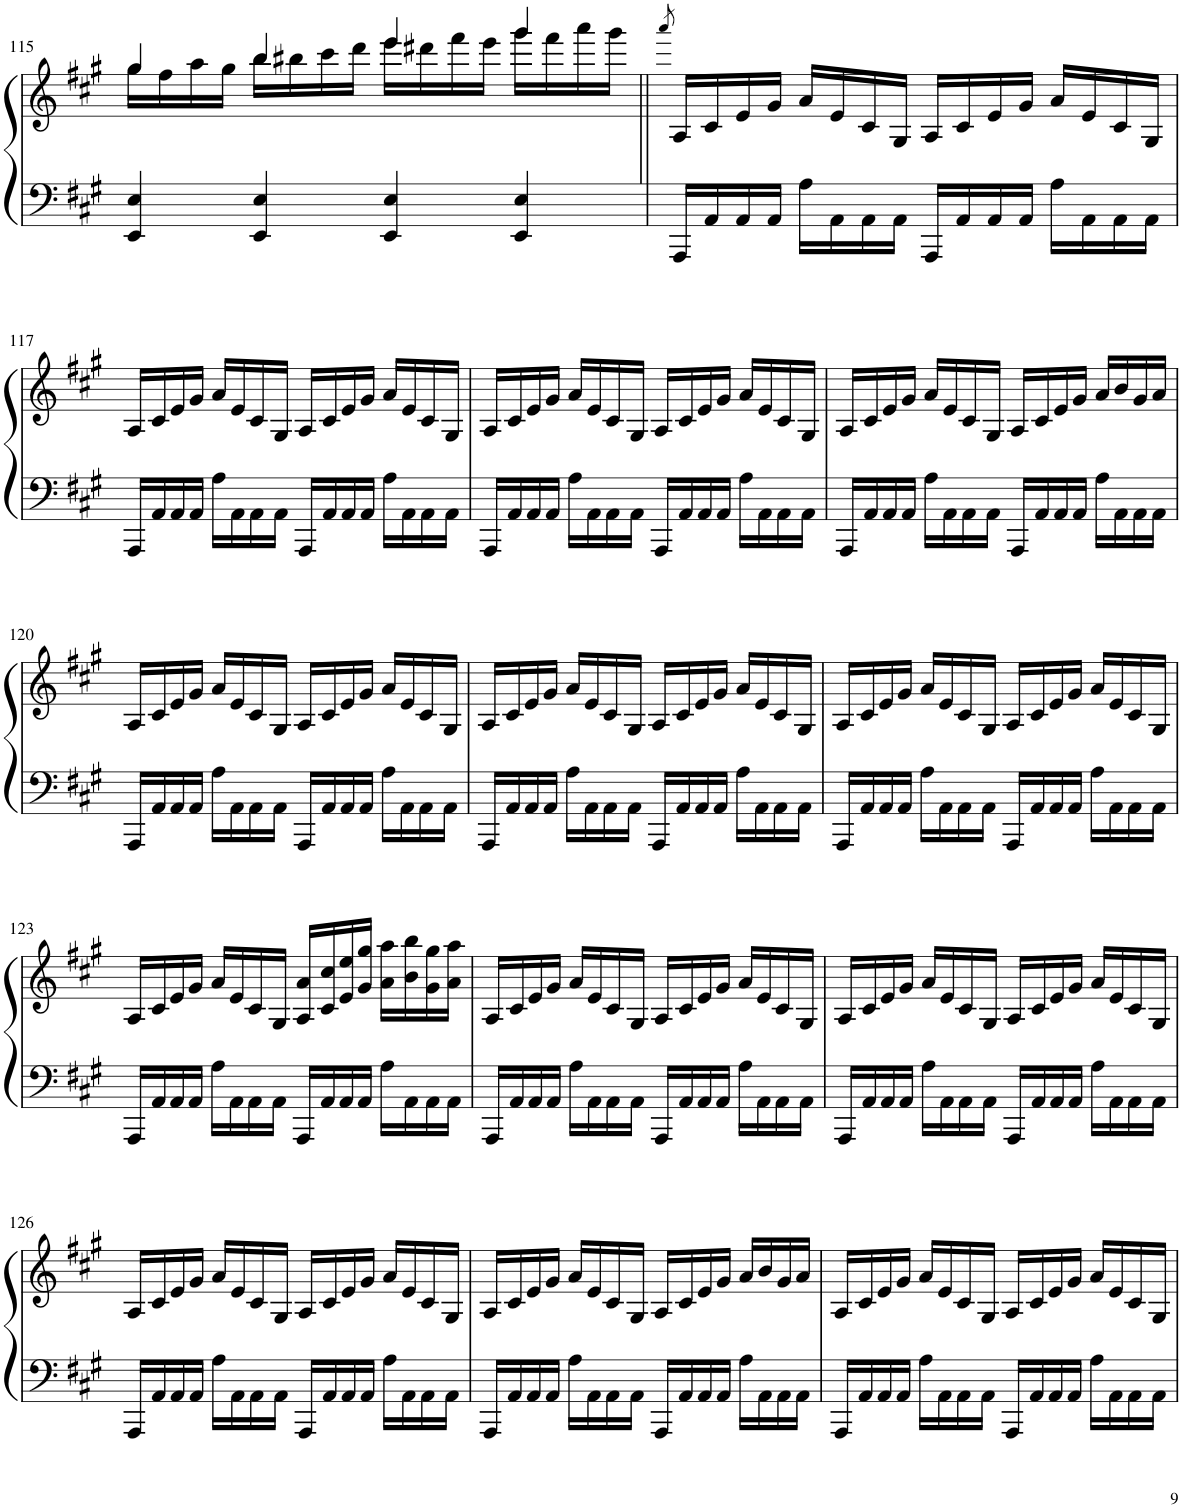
**kern	**kern
*part1	*part1
*staff2	*staff1
*I"Piano	*
*I'Pno.	*
!!LO:PB:g=z
*clefF4	*clefG2
*k[f#c#g#]	*k[f#c#g#]
*M4/4	*M4/4
=115	=115
*	*^
4EE/ 4E/	4gg#/	16gg#\LL
.	.	16ff#\
.	.	16aa\
.	.	16gg#\JJ
4EE/ 4E/	4bb/	16bb\LL
.	.	16bb#X\
.	.	16ccc#\
.	.	16ddd\JJ
4EE/ 4E/	4eee/	16eee\LL
.	.	16ddd#X\
.	.	16fff#\
.	.	16eee\JJ
4EE/ 4E/	4ggg#/	16ggg#\LL
.	.	16fff#\
.	.	16aaa\
.	.	16ggg#\JJ
*	*v	*v
=116||	=116||
.	8qaaa/
16AAA/LL	16A/LL
16AA/	16c#/
16AA/	16e/
16AA/JJ	16g#/JJ
16A\LL	16a/LL
16AA\	16e/
16AA\	16c#/
16AA\JJ	16G#/JJ
16AAA/LL	16A/LL
16AA/	16c#/
16AA/	16e/
16AA/JJ	16g#/JJ
16A\LL	16a/LL
16AA\	16e/
16AA\	16c#/
16AA\JJ	16G#/JJ
!!LO:LB:g=z
=117	=117
16AAA/LL	16A/LL
16AA/	16c#/
16AA/	16e/
16AA/JJ	16g#/JJ
16A\LL	16a/LL
16AA\	16e/
16AA\	16c#/
16AA\JJ	16G#/JJ
16AAA/LL	16A/LL
16AA/	16c#/
16AA/	16e/
16AA/JJ	16g#/JJ
16A\LL	16a/LL
16AA\	16e/
16AA\	16c#/
16AA\JJ	16G#/JJ
=118	=118
16AAA/LL	16A/LL
16AA/	16c#/
16AA/	16e/
16AA/JJ	16g#/JJ
16A\LL	16a/LL
16AA\	16e/
16AA\	16c#/
16AA\JJ	16G#/JJ
16AAA/LL	16A/LL
16AA/	16c#/
16AA/	16e/
16AA/JJ	16g#/JJ
16A\LL	16a/LL
16AA\	16e/
16AA\	16c#/
16AA\JJ	16G#/JJ
=119	=119
16AAA/LL	16A/LL
16AA/	16c#/
16AA/	16e/
16AA/JJ	16g#/JJ
16A\LL	16a/LL
16AA\	16e/
16AA\	16c#/
16AA\JJ	16G#/JJ
16AAA/LL	16A/LL
16AA/	16c#/
16AA/	16e/
16AA/JJ	16g#/JJ
16A\LL	16a/LL
16AA\	16b/
16AA\	16g#/
16AA\JJ	16a/JJ
!!LO:LB:g=z
=120	=120
16AAA/LL	16A/LL
16AA/	16c#/
16AA/	16e/
16AA/JJ	16g#/JJ
16A\LL	16a/LL
16AA\	16e/
16AA\	16c#/
16AA\JJ	16G#/JJ
16AAA/LL	16A/LL
16AA/	16c#/
16AA/	16e/
16AA/JJ	16g#/JJ
16A\LL	16a/LL
16AA\	16e/
16AA\	16c#/
16AA\JJ	16G#/JJ
=121	=121
16AAA/LL	16A/LL
16AA/	16c#/
16AA/	16e/
16AA/JJ	16g#/JJ
16A\LL	16a/LL
16AA\	16e/
16AA\	16c#/
16AA\JJ	16G#/JJ
16AAA/LL	16A/LL
16AA/	16c#/
16AA/	16e/
16AA/JJ	16g#/JJ
16A\LL	16a/LL
16AA\	16e/
16AA\	16c#/
16AA\JJ	16G#/JJ
=122	=122
16AAA/LL	16A/LL
16AA/	16c#/
16AA/	16e/
16AA/JJ	16g#/JJ
16A\LL	16a/LL
16AA\	16e/
16AA\	16c#/
16AA\JJ	16G#/JJ
16AAA/LL	16A/LL
16AA/	16c#/
16AA/	16e/
16AA/JJ	16g#/JJ
16A\LL	16a/LL
16AA\	16e/
16AA\	16c#/
16AA\JJ	16G#/JJ
!!LO:LB:g=z
=123	=123
16AAA/LL	16A/LL
16AA/	16c#/
16AA/	16e/
16AA/JJ	16g#/JJ
16A\LL	16a/LL
16AA\	16e/
16AA\	16c#/
16AA\JJ	16G#/JJ
16AAA/LL	16A/ 16a/LL
16AA/	16c#/ 16cc#/
16AA/	16e/ 16ee/
16AA/JJ	16g#/ 16gg#/JJ
16A\LL	16a\ 16aa\LL
16AA\	16b\ 16bb\
16AA\	16g#\ 16gg#\
16AA\JJ	16a\ 16aa\JJ
=124	=124
16AAA/LL	16A/LL
16AA/	16c#/
16AA/	16e/
16AA/JJ	16g#/JJ
16A\LL	16a/LL
16AA\	16e/
16AA\	16c#/
16AA\JJ	16G#/JJ
16AAA/LL	16A/LL
16AA/	16c#/
16AA/	16e/
16AA/JJ	16g#/JJ
16A\LL	16a/LL
16AA\	16e/
16AA\	16c#/
16AA\JJ	16G#/JJ
=125	=125
16AAA/LL	16A/LL
16AA/	16c#/
16AA/	16e/
16AA/JJ	16g#/JJ
16A\LL	16a/LL
16AA\	16e/
16AA\	16c#/
16AA\JJ	16G#/JJ
16AAA/LL	16A/LL
16AA/	16c#/
16AA/	16e/
16AA/JJ	16g#/JJ
16A\LL	16a/LL
16AA\	16e/
16AA\	16c#/
16AA\JJ	16G#/JJ
!!LO:LB:g=z
=126	=126
16AAA/LL	16A/LL
16AA/	16c#/
16AA/	16e/
16AA/JJ	16g#/JJ
16A\LL	16a/LL
16AA\	16e/
16AA\	16c#/
16AA\JJ	16G#/JJ
16AAA/LL	16A/LL
16AA/	16c#/
16AA/	16e/
16AA/JJ	16g#/JJ
16A\LL	16a/LL
16AA\	16e/
16AA\	16c#/
16AA\JJ	16G#/JJ
=127	=127
16AAA/LL	16A/LL
16AA/	16c#/
16AA/	16e/
16AA/JJ	16g#/JJ
16A\LL	16a/LL
16AA\	16e/
16AA\	16c#/
16AA\JJ	16G#/JJ
16AAA/LL	16A/LL
16AA/	16c#/
16AA/	16e/
16AA/JJ	16g#/JJ
16A\LL	16a/LL
16AA\	16b/
16AA\	16g#/
16AA\JJ	16a/JJ
=128	=128
16AAA/LL	16A/LL
16AA/	16c#/
16AA/	16e/
16AA/JJ	16g#/JJ
16A\LL	16a/LL
16AA\	16e/
16AA\	16c#/
16AA\JJ	16G#/JJ
16AAA/LL	16A/LL
16AA/	16c#/
16AA/	16e/
16AA/JJ	16g#/JJ
16A\LL	16a/LL
16AA\	16e/
16AA\	16c#/
16AA\JJ	16G#/JJ
=	=
*-	*-
